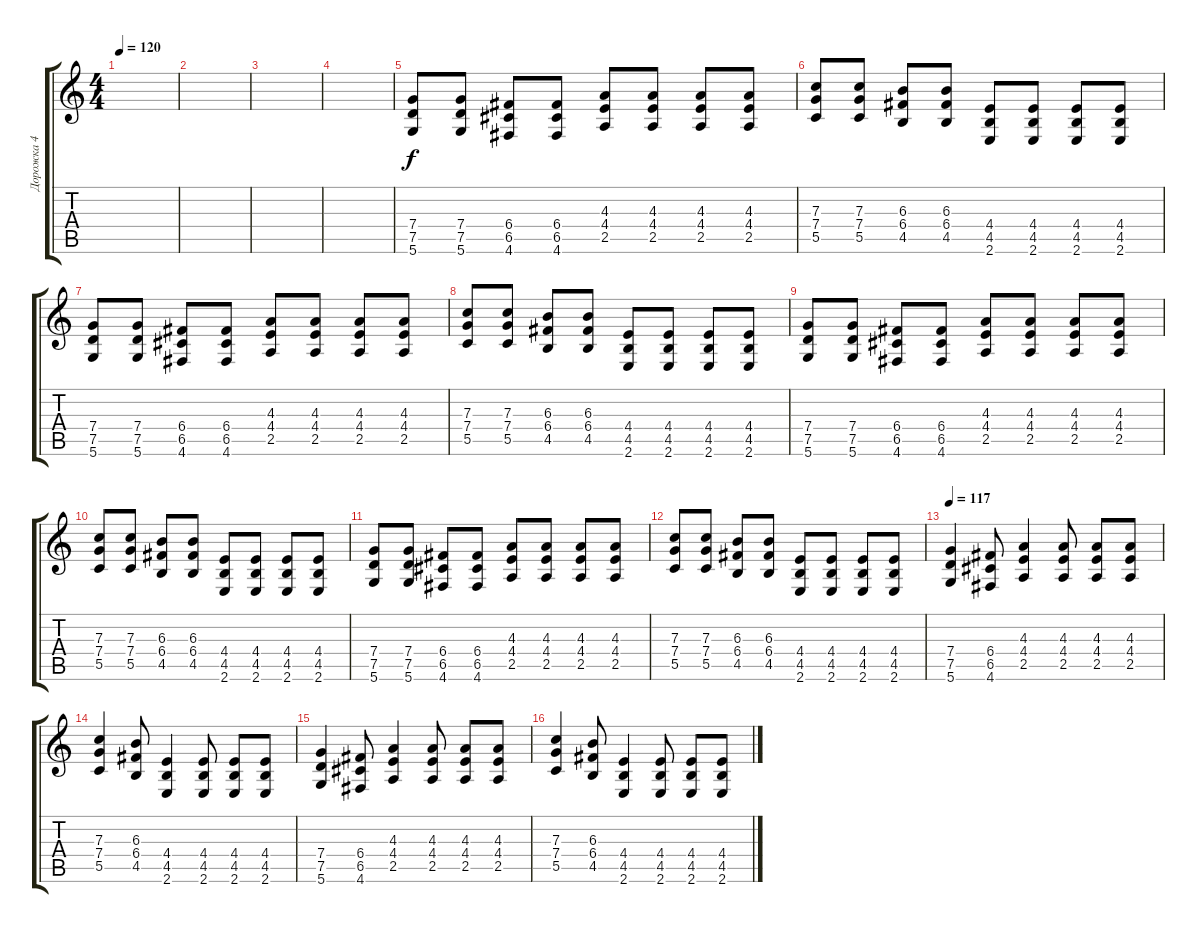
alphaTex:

\track ("Дорожка 4" "Дорожка 4") {instrument distortionguitar}
\staff {score tabs}
\tuning (D4 A3 F3 C3 G2 D2) {hide}
\ts (4 4)
\tempo 120
\clef g2
\ks c
|
|
|
|
(7.4 7.5 5.6).8 (7.4 7.5 5.6).8 (6.4 6.5 4.6).8 (6.4 6.5 4.6).8 (4.3 4.4 2.5).8 (4.3 4.4 2.5).8 (4.3 4.4 2.5).8 (4.3 4.4 2.5).8 |
(7.3 7.4 5.5).8 (7.3 7.4 5.5).8 (6.3 6.4 4.5).8 (6.3 6.4 4.5).8 (4.4 4.5 2.6).8 (4.4 4.5 2.6).8 (4.4 4.5 2.6).8 (4.4 4.5 2.6).8 |
(7.4 7.5 5.6).8 (7.4 7.5 5.6).8 (6.4 6.5 4.6).8 (6.4 6.5 4.6).8 (4.3 4.4 2.5).8 (4.3 4.4 2.5).8 (4.3 4.4 2.5).8 (4.3 4.4 2.5).8 |
(7.3 7.4 5.5).8 (7.3 7.4 5.5).8 (6.3 6.4 4.5).8 (6.3 6.4 4.5).8 (4.4 4.5 2.6).8 (4.4 4.5 2.6).8 (4.4 4.5 2.6).8 (4.4 4.5 2.6).8 |
(7.4 7.5 5.6).8 (7.4 7.5 5.6).8 (6.4 6.5 4.6).8 (6.4 6.5 4.6).8 (4.3 4.4 2.5).8 (4.3 4.4 2.5).8 (4.3 4.4 2.5).8 (4.3 4.4 2.5).8 |
(7.3 7.4 5.5).8 (7.3 7.4 5.5).8 (6.3 6.4 4.5).8 (6.3 6.4 4.5).8 (4.4 4.5 2.6).8 (4.4 4.5 2.6).8 (4.4 4.5 2.6).8 (4.4 4.5 2.6).8 |
(7.4 7.5 5.6).8 (7.4 7.5 5.6).8 (6.4 6.5 4.6).8 (6.4 6.5 4.6).8 (4.3 4.4 2.5).8 (4.3 4.4 2.5).8 (4.3 4.4 2.5).8 (4.3 4.4 2.5).8 |
(7.3 7.4 5.5).8 (7.3 7.4 5.5).8 (6.3 6.4 4.5).8 (6.3 6.4 4.5).8 (4.4 4.5 2.6).8 (4.4 4.5 2.6).8 (4.4 4.5 2.6).8 (4.4 4.5 2.6).8 |
\tempo 117
(7.4 7.5 5.6).4 (6.4 6.5 4.6).8 (4.3 4.4 2.5).4 (4.3 4.4 2.5).8 (4.3 4.4 2.5).8 (4.3 4.4 2.5).8 |
(7.3 7.4 5.5).4 (6.3 6.4 4.5).8 (4.4 4.5 2.6).4 (4.4 4.5 2.6).8 (4.4 4.5 2.6).8 (4.4 4.5 2.6).8 |
(7.4 7.5 5.6).4 (6.4 6.5 4.6).8 (4.3 4.4 2.5).4 (4.3 4.4 2.5).8 (4.3 4.4 2.5).8 (4.3 4.4 2.5).8 |
(7.3 7.4 5.5).4 (6.3 6.4 4.5).8 (4.4 4.5 2.6).4 (4.4 4.5 2.6).8 (4.4 4.5 2.6).8 (4.4 4.5 2.6).8
